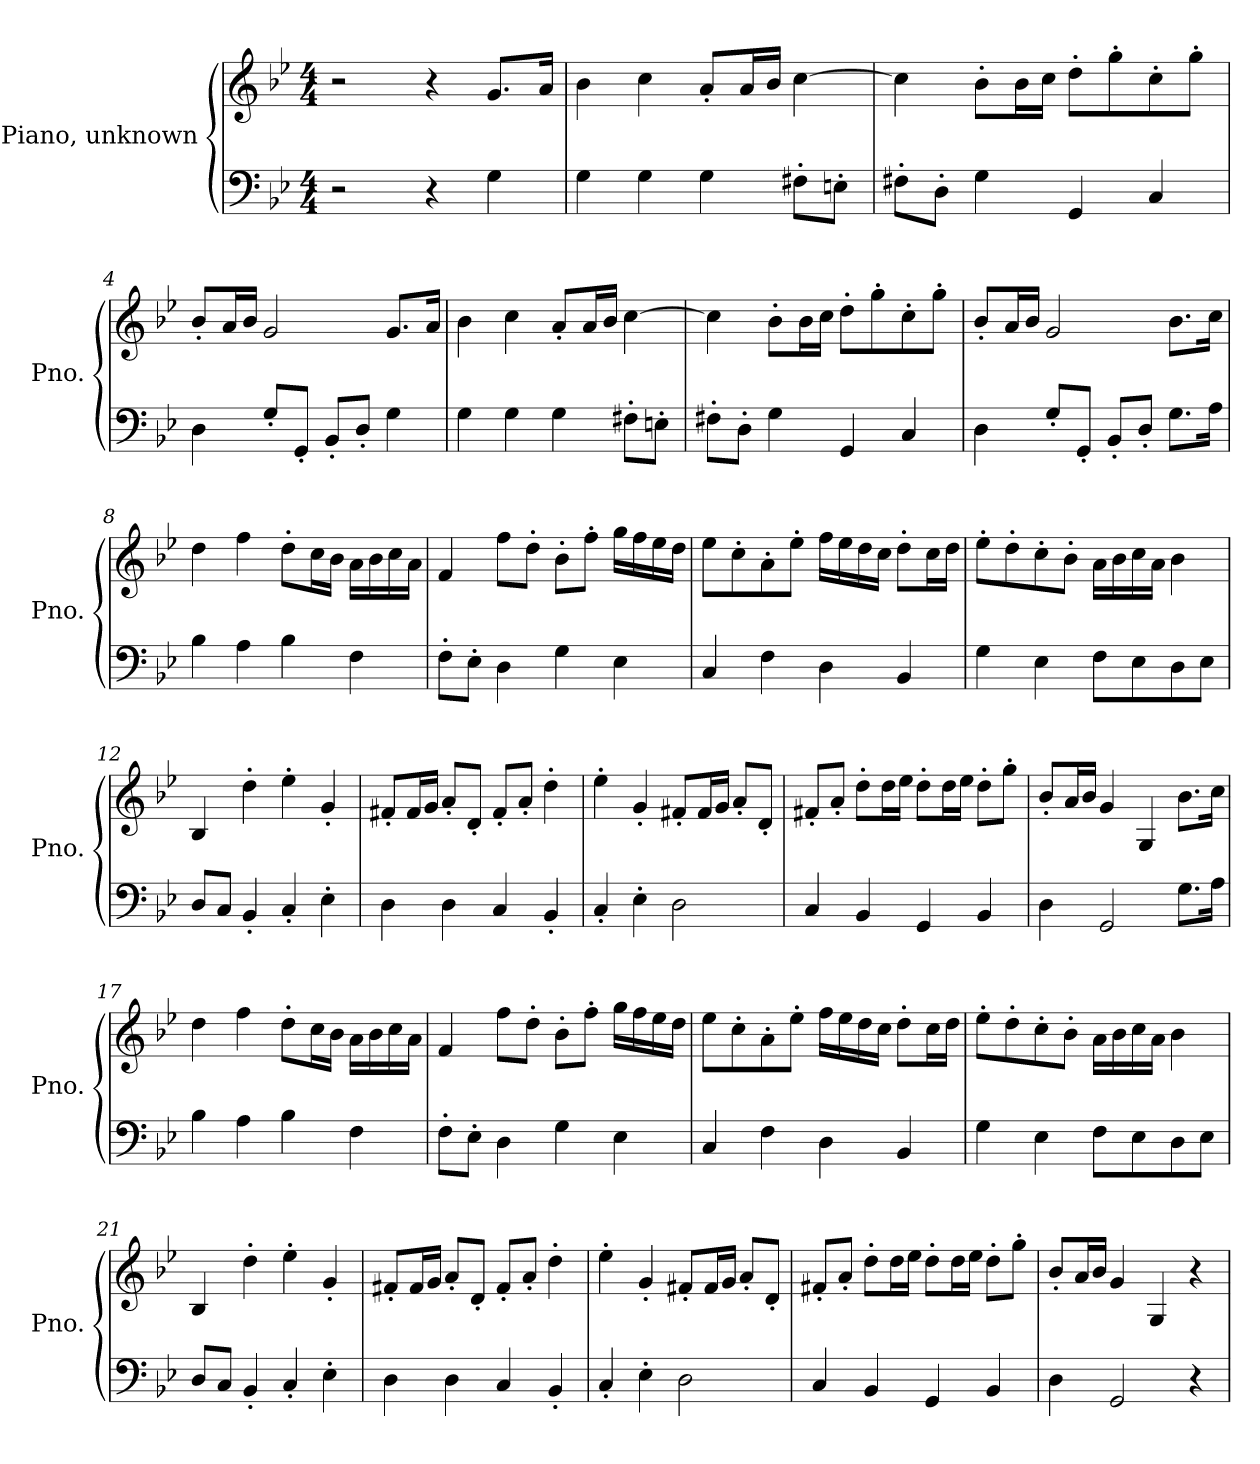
**kern	**kern
*part1	*part1
*staff2	*staff1
*I"Piano, unknown	*
*I'Pno.	*
*clefF4	*clefG2
*k[b-e-]	*k[b-e-]
*M4/4	*M4/4
*MM120	*MM120
=1	=1
2r	2r
4r	4r
4G\	8.g/L
.	16a/Jk
=2	=2
4G\	4b-\
4G\	4cc\
4G\	8a'/L
.	16a/L
.	16b-/JJ
8F#X'\L	[4cc\
8En'\J	.
=3	=3
8F#X'\L	4cc\]
8D'\J	.
4G\	8b-'\L
.	16b-\L
.	16cc\JJ
4GG/	8dd'\L
.	8gg'\
4C/	8cc'\
.	8gg'\J
=4	=4
4D\	8b-'/L
.	16a/L
.	16b-/JJ
8G'/L	2g/
8GG'/J	.
8BB-'/L	.
8D'/J	.
4G\	8.g/L
.	16a/Jk
=5	=5
4G\	4b-\
4G\	4cc\
4G\	8a'/L
.	16a/L
.	16b-/JJ
8F#X'\L	[4cc\
8En'\J	.
!!LO:LB:g=z
=6	=6
8F#X'\L	4cc\]
8D'\J	.
4G\	8b-'\L
.	16b-\L
.	16cc\JJ
4GG/	8dd'\L
.	8gg'\
4C/	8cc'\
.	8gg'\J
=7	=7
4D\	8b-'/L
.	16a/L
.	16b-/JJ
8G'/L	2g/
8GG'/J	.
8BB-'/L	.
8D'/J	.
8.G\L	8.b-\L
16A\Jk	16cc\Jk
=8	=8
4B-\	4dd\
4A\	4ff\
4B-\	8dd'\L
.	16cc\L
.	16b-\JJ
4F\	16a\LL
.	16b-\
.	16cc\
.	16a\JJ
=9	=9
8F'\L	4f/
8E-'\J	.
4D\	8ff\L
.	8dd'\J
4G\	8b-'\L
.	8ff'\J
4E-\	16gg\LL
.	16ff\
.	16ee-\
.	16dd\JJ
!!LO:LB:g=z
=10	=10
4C/	8ee-\L
.	8cc'\
4F\	8a'\
.	8ee-'\J
4D\	16ff\LL
.	16ee-\
.	16dd\
.	16cc\JJ
4BB-/	8dd'\L
.	16cc\L
.	16dd\JJ
=11	=11
4G\	8ee-'\L
.	8dd'\
4E-\	8cc'\
.	8b-'\J
8F\L	16a\LL
.	16b-\
8E-\	16cc\
.	16a\JJ
8D\	4b-\
8E-\J	.
=12	=12
8D/L	4B-/
8C/J	.
4BB-'/	4dd'\
4C'/	4ee-'\
4E-'\	4g'/
=13	=13
4D\	8f#X'/L
.	16f#/L
.	16g/JJ
4D\	8a'/L
.	8d'/J
4C/	8f#'/L
.	8a'/J
4BB-'/	4dd'\
=14	=14
4C'/	4ee-'\
4E-'\	4g'/
2D\	8f#X'/L
.	16f#/L
.	16g/JJ
.	8a'/L
.	8d'/J
!!LO:LB:g=z
=15	=15
4C/	8f#X'/L
.	8a'/J
4BB-/	8dd'\L
.	16dd\L
.	16ee-\JJ
4GG/	8dd'\L
.	16dd\L
.	16ee-\JJ
4BB-/	8dd'\L
.	8gg'\J
=16	=16
4D\	8b-'/L
.	16a/L
.	16b-/JJ
2GG/	4g/
.	4G/
8.G\L	8.b-\L
16A\Jk	16cc\Jk
=17	=17
4B-\	4dd\
4A\	4ff\
4B-\	8dd'\L
.	16cc\L
.	16b-\JJ
4F\	16a\LL
.	16b-\
.	16cc\
.	16a\JJ
=18	=18
8F'\L	4f/
8E-'\J	.
4D\	8ff\L
.	8dd'\J
4G\	8b-'\L
.	8ff'\J
4E-\	16gg\LL
.	16ff\
.	16ee-\
.	16dd\JJ
!!LO:LB:g=z
=19	=19
4C/	8ee-\L
.	8cc'\
4F\	8a'\
.	8ee-'\J
4D\	16ff\LL
.	16ee-\
.	16dd\
.	16cc\JJ
4BB-/	8dd'\L
.	16cc\L
.	16dd\JJ
=20	=20
4G\	8ee-'\L
.	8dd'\
4E-\	8cc'\
.	8b-'\J
8F\L	16a\LL
.	16b-\
8E-\	16cc\
.	16a\JJ
8D\	4b-\
8E-\J	.
=21	=21
8D/L	4B-/
8C/J	.
4BB-'/	4dd'\
4C'/	4ee-'\
4E-'\	4g'/
=22	=22
4D\	8f#X'/L
.	16f#/L
.	16g/JJ
4D\	8a'/L
.	8d'/J
4C/	8f#'/L
.	8a'/J
4BB-'/	4dd'\
=23	=23
4C'/	4ee-'\
4E-'\	4g'/
2D\	8f#X'/L
.	16f#/L
.	16g/JJ
.	8a'/L
.	8d'/J
!!LO:LB:g=z
=24	=24
4C/	8f#X'/L
.	8a'/J
4BB-/	8dd'\L
.	16dd\L
.	16ee-\JJ
4GG/	8dd'\L
.	16dd\L
.	16ee-\JJ
4BB-/	8dd'\L
.	8gg'\J
=25	=25
4D\	8b-'/L
.	16a/L
.	16b-/JJ
2GG/	4g/
.	4G/
4r	4r
=	=
*-	*-
